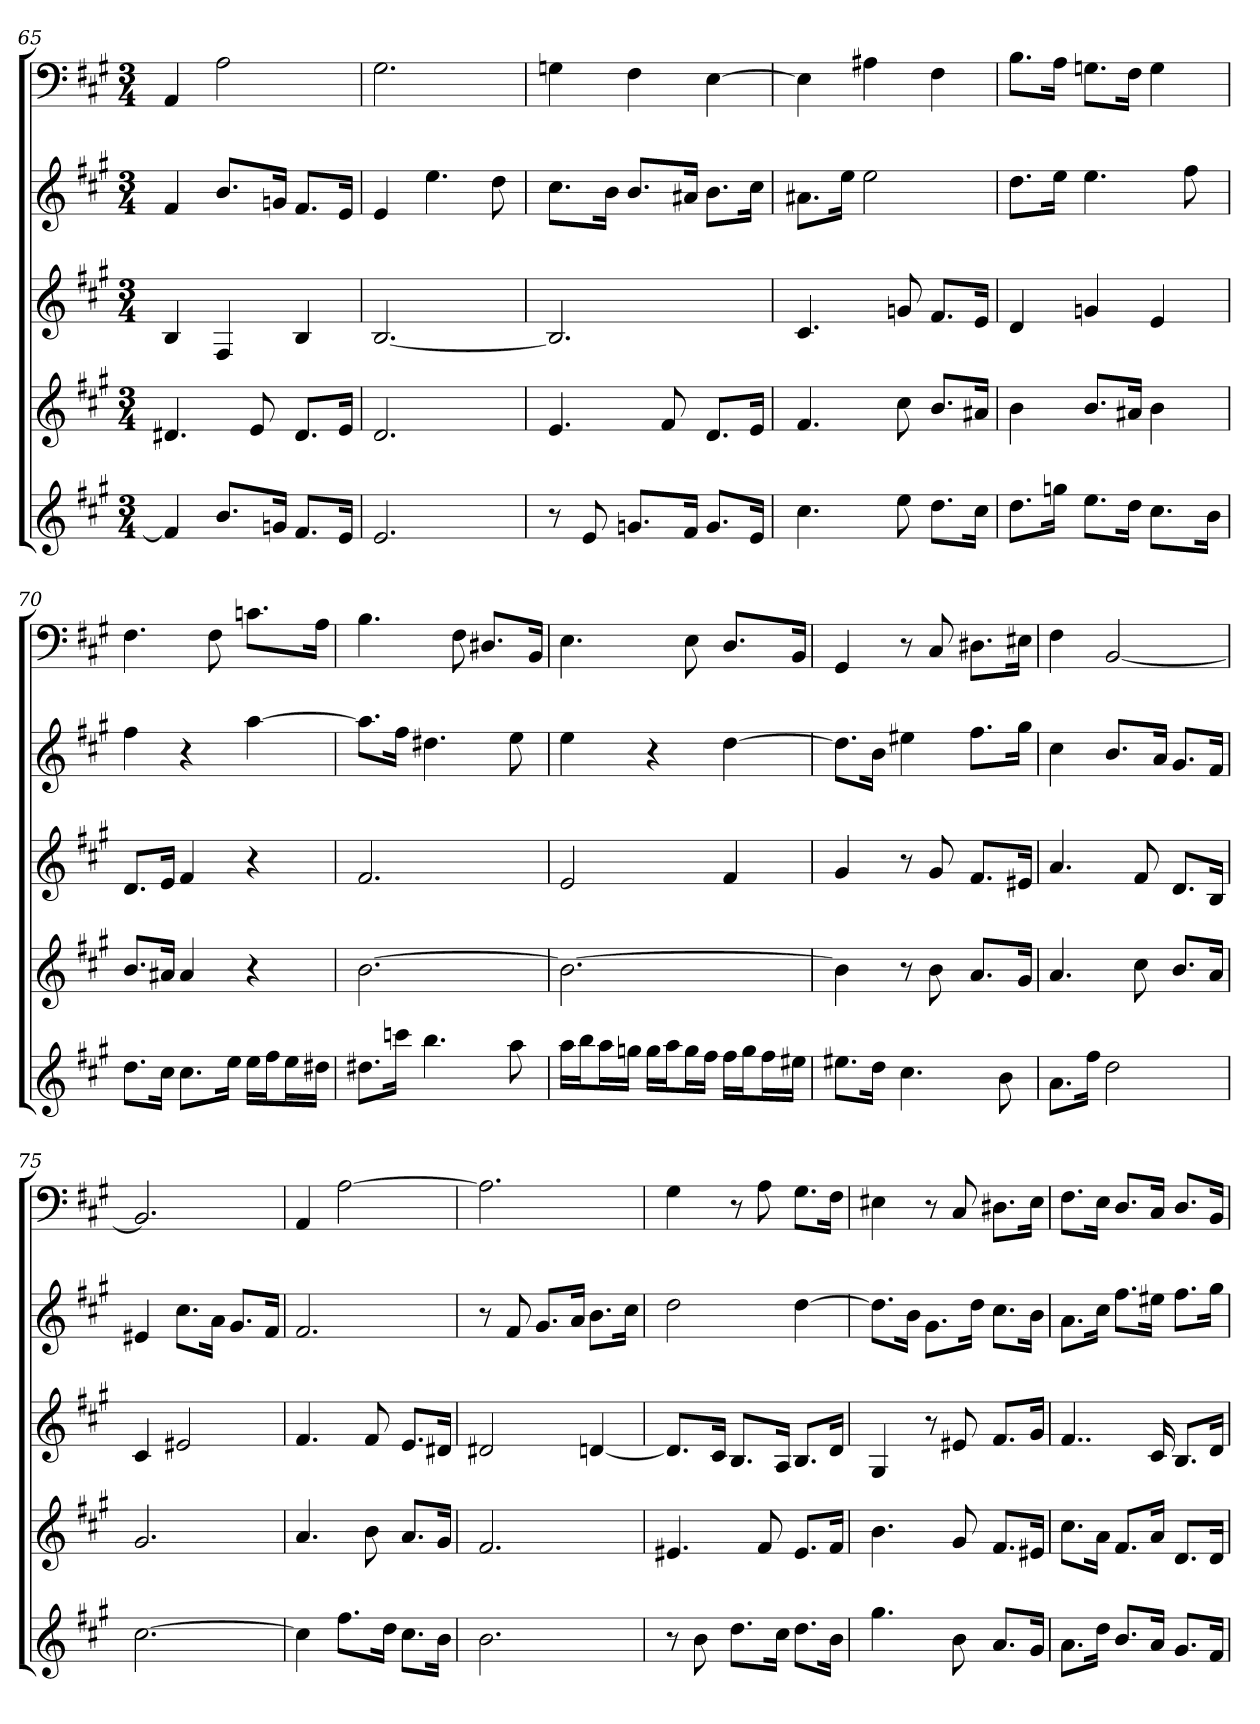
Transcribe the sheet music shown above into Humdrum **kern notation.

**kern	**kern	**kern	**kern	**kern
*part5	*part4	*part3	*part2	*part1
*staff5	*staff4	*staff3	*staff2	*staff1
*clefG2	*clefG2	*clefG2	*clefG2	*clefF4
*k[f#c#g#]	*k[f#c#g#]	*k[f#c#g#]	*k[f#c#g#]	*k[f#c#g#]
*f#:	*f#:	*f#:	*f#:	*f#:
*M3/4	*M3/4	*M3/4	*M3/4	*M3/4
=65	=65	=65	=65	=65
4f#]	4.d#X	4B	4f#	4AA
8.b/L	.	4F#	8.b/L	2A
.	8e	.	.	.
16gn/Jk	.	.	16gn/Jk	.
8.f#/L	8.d#/L	4B	8.f#/L	.
16e/Jk	16e/Jk	.	16e/Jk	.
=66	=66	=66	=66	=66
2.e	2.d	[2.B	4e	2.G#
.	.	.	4.ee	.
.	.	.	8dd	.
=67	=67	=67	=67	=67
8r	4.e	2.B]	8.cc#\L	4Gn
8e	.	.	.	.
.	.	.	16b\Jk	.
8.gn/L	.	.	8.b/L	4F#
.	8f#	.	.	.
16f#/Jk	.	.	16a#X/Jk	.
8.g/L	8.d/L	.	8.b\L	[4E
16e/Jk	16e/Jk	.	16cc#\Jk	.
=68	=68	=68	=68	=68
4.cc#	4.f#	4.c#	8.a#X\L	4E]
.	.	.	16ee\Jk	.
.	.	.	2ee	4A#X
8ee	8cc#	8gn	.	.
8.dd\L	8.b/L	8.f#/L	.	4F#
16cc#\Jk	16a#X/Jk	16e/Jk	.	.
=69	=69	=69	=69	=69
8.dd\L	4b	4d	8.dd\L	8.B\L
16ggn\Jk	.	.	16ee\Jk	16A\Jk
8.ee\L	8.b/L	4gn	4.ee	8.Gn\L
16dd\Jk	16a#X/Jk	.	.	16F#\Jk
8.cc#\L	4b	4e	.	4G
.	.	.	8ff#	.
16b\Jk	.	.	.	.
=70	=70	=70	=70	=70
8.dd\L	8.b/L	8.d/L	4ff#	4.F#
16cc#\Jk	16a#X/Jk	16e/Jk	.	.
8.cc#\L	4a#	4f#	4r	.
.	.	.	.	8F#
16ee\Jk	.	.	.	.
16ee\LL	4r	4r	[4aa	8.cn\L
16ff#\J	.	.	.	.
16ee\L	.	.	.	.
16dd#X\JJ	.	.	.	16A\Jk
=71	=71	=71	=71	=71
8.dd#X\L	[2.b	2.f#	8.aa\L]	4.B
16cccn\Jk	.	.	16ff#\Jk	.
4.bb	.	.	4.dd#X	.
.	.	.	.	8F#
.	.	.	.	8.D#X/L
8aa	.	.	8ee	.
.	.	.	.	16BB/Jk
=72	=72	=72	=72	=72
16aa\LL	2.b_	2e	4ee	4.E
16bb\J	.	.	.	.
16aa\L	.	.	.	.
16ggn\JJ	.	.	.	.
16gg\LL	.	.	4r	.
16aa\J	.	.	.	.
16gg\L	.	.	.	8E
16ff#\JJ	.	.	.	.
16ff#\LL	.	4f#	[4dd	8.D/L
16gg\J	.	.	.	.
16ff#\L	.	.	.	.
16ee#X\JJ	.	.	.	16BB/Jk
=73	=73	=73	=73	=73
8.ee#X\L	4b]	4g#	8.dd\L]	4GG#
16dd\Jk	.	.	16b\Jk	.
4.cc#	8r	8r	4ee#X	8r
.	8b	8g#	.	8C#
.	8.a/L	8.f#/L	8.ff#\L	8.D#X\L
8b	.	.	.	.
.	16g#/Jk	16e#X/Jk	16gg#\Jk	16E#X\Jk
=74	=74	=74	=74	=74
8.a\L	4.a	4.a	4cc#	4F#
16ff#\Jk	.	.	.	.
2dd	.	.	8.b/L	[2BB
.	8cc#	8f#	.	.
.	.	.	16a/Jk	.
.	8.b/L	8.d/L	8.g#/L	.
.	16a/Jk	16B/Jk	16f#/Jk	.
=75	=75	=75	=75	=75
[2.cc#	2.g#	4c#	4e#X	2.BB]
.	.	2e#X	8.cc#\L	.
.	.	.	16a\Jk	.
.	.	.	8.g#/L	.
.	.	.	16f#/Jk	.
=76	=76	=76	=76	=76
4cc#]	4.a	4.f#	2.f#	4AA
8.ff#\L	.	.	.	[2A
.	8b	8f#	.	.
16dd\Jk	.	.	.	.
8.cc#\L	8.a/L	8.e/L	.	.
16b\Jk	16g#/Jk	16d#X/Jk	.	.
=77	=77	=77	=77	=77
2.b	2.f#	2d#X	8r	2.A]
.	.	.	8f#	.
.	.	.	8.g#/L	.
.	.	.	16a/Jk	.
.	.	[4dn	8.b\L	.
.	.	.	16cc#\Jk	.
=78	=78	=78	=78	=78
8r	4.e#X	8.d/L]	2dd	4G#
8b	.	.	.	.
.	.	16c#/Jk	.	.
8.dd\L	.	8.B/L	.	8r
.	8f#	.	.	8A
16cc#\Jk	.	16A/Jk	.	.
8.dd\L	8.e#/L	8.B/L	[4dd	8.G#\L
16b\Jk	16f#/Jk	16d/Jk	.	16F#\Jk
=79	=79	=79	=79	=79
4.gg#	4.b	4G#	8.dd\L]	4E#X
.	.	.	16b\Jk	.
.	.	8r	8.g#\L	8r
8b	8g#	8e#X	.	8C#
.	.	.	16dd\Jk	.
8.a/L	8.f#/L	8.f#/L	8.cc#\L	8.D#X\L
16g#/Jk	16e#X/Jk	16g#/Jk	16b\Jk	16E#\Jk
=80	=80	=80	=80	=80
8.a\L	8.cc#\L	4..f#	8.a\L	8.F#\L
16dd\Jk	16a\Jk	.	16cc#\Jk	16E\Jk
8.b/L	8.f#/L	.	8.ff#\L	8.D/L
16a/Jk	16a/Jk	16c#	16ee#X\Jk	16C#/Jk
8.g#/L	8.d/L	8.B/L	8.ff#\L	8.D/L
16f#/Jk	16d/Jk	16d/Jk	16gg#\Jk	16BB/Jk
=	=	=	=	=
*-	*-	*-	*-	*-
